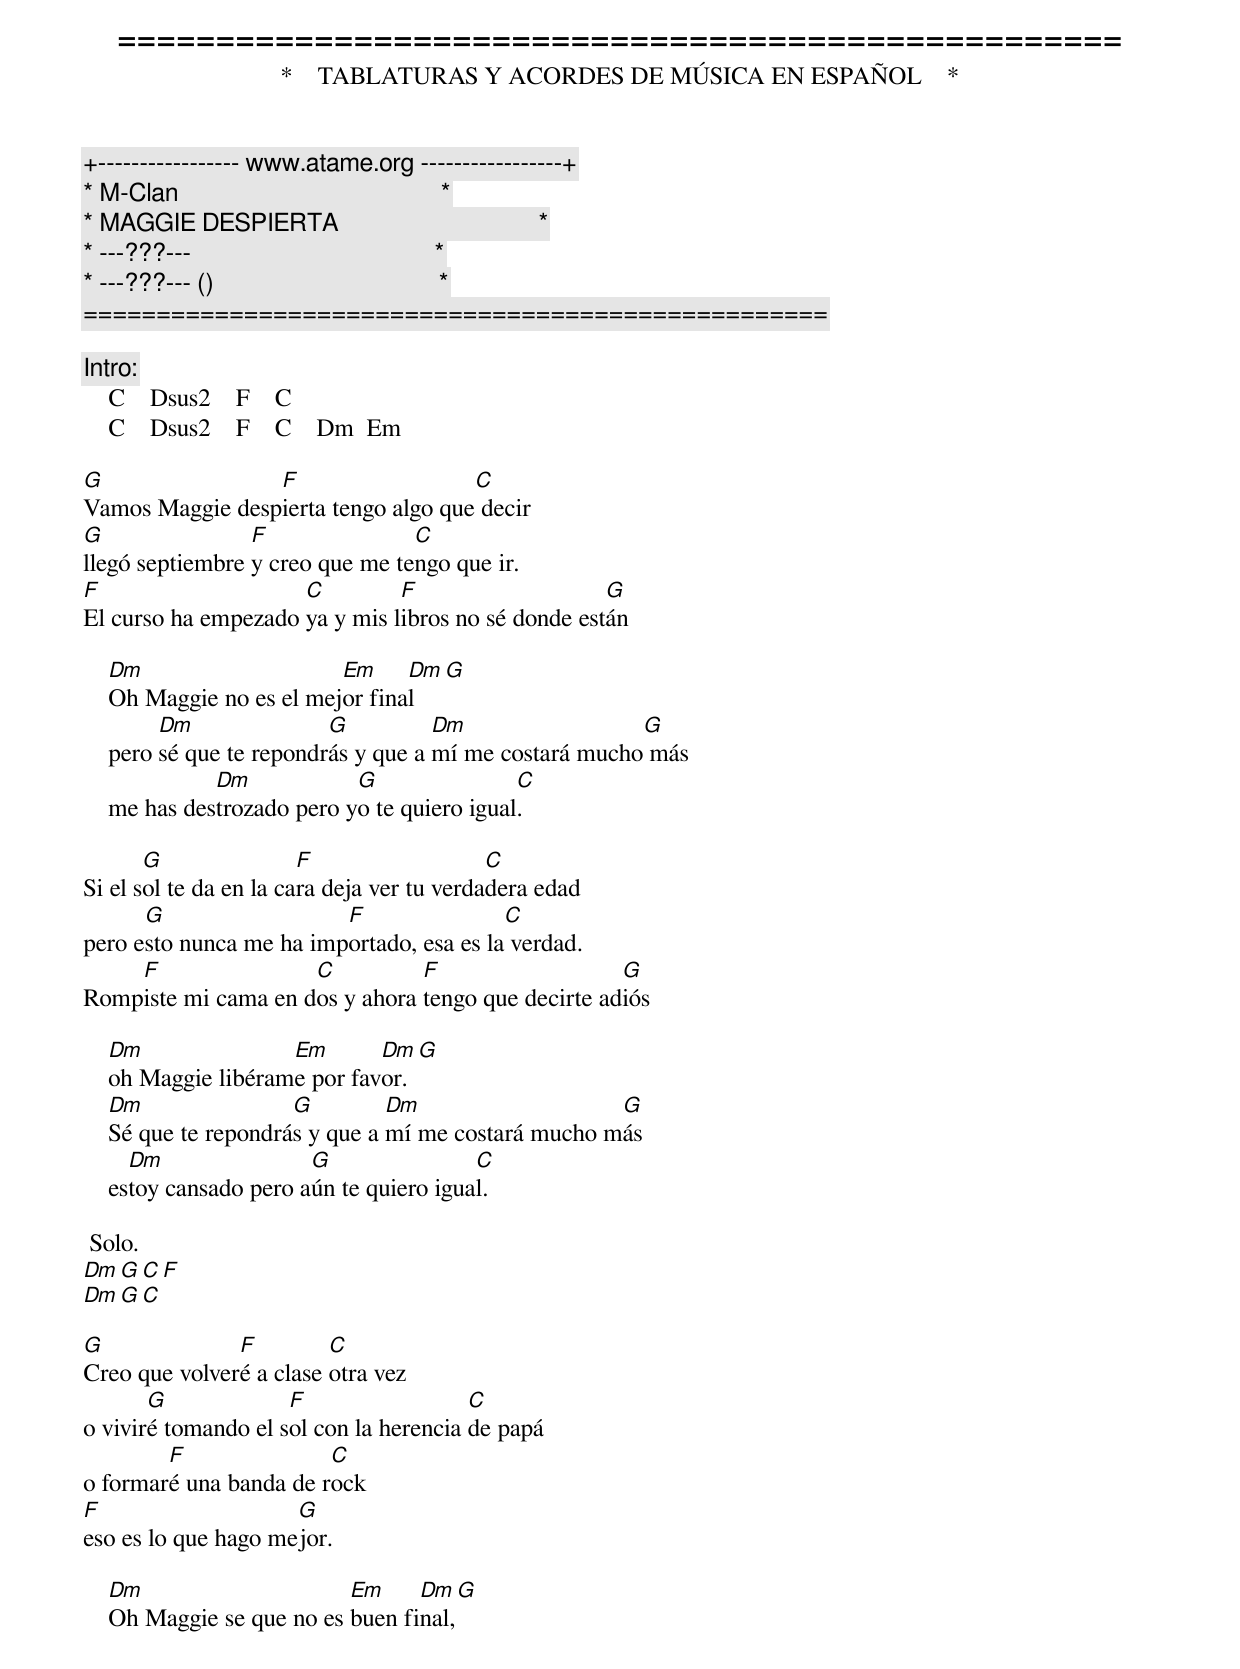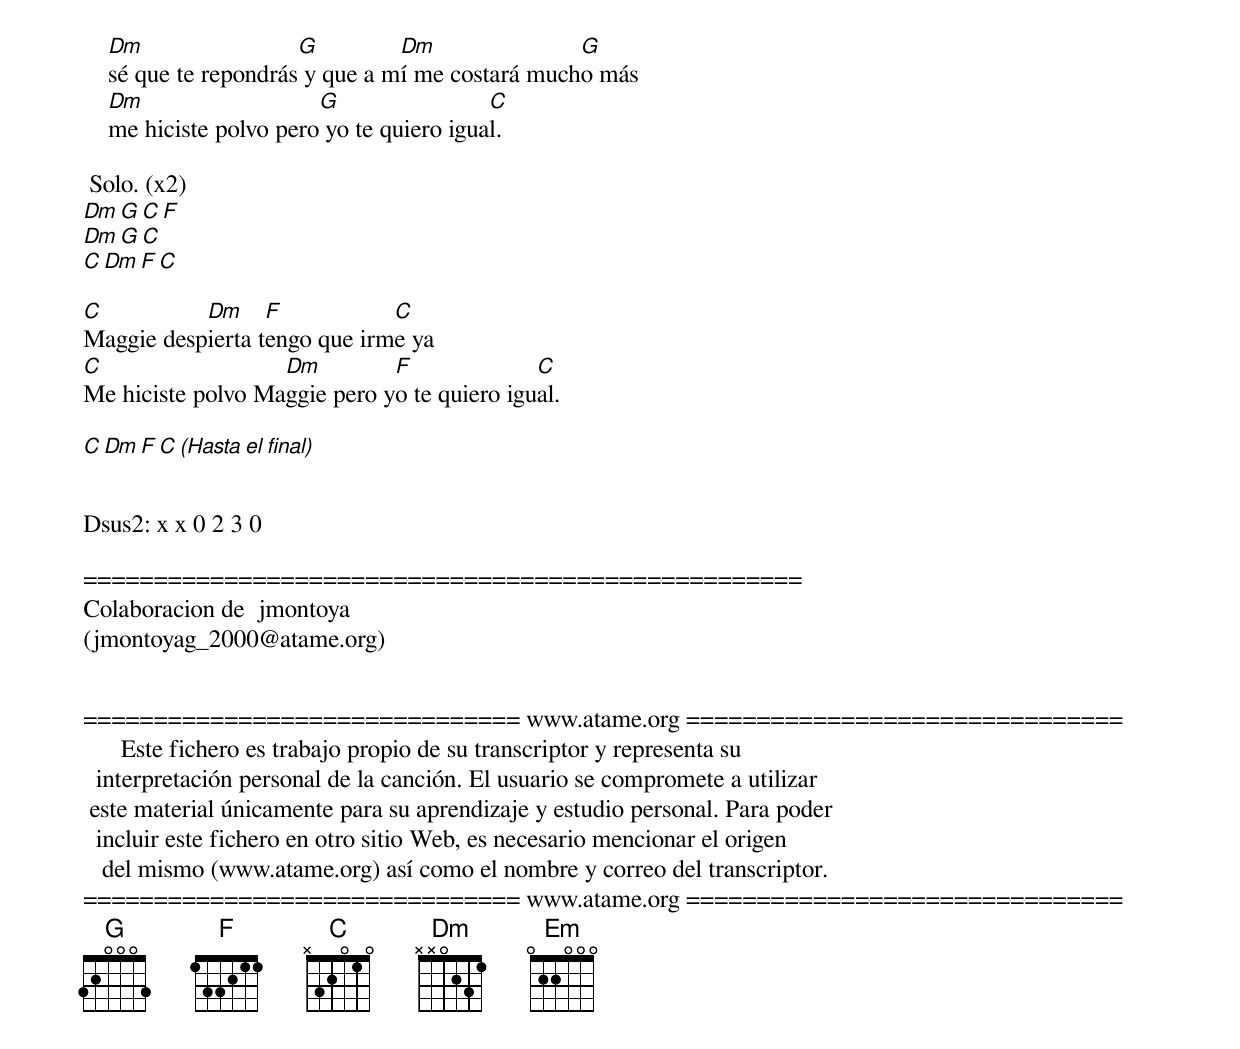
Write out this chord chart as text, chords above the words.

===================================================
*    TABLATURAS Y ACORDES DE MÚSICA EN ESPAÑOL    *
+----------------- www.atame.org -----------------+
* M-Clan                                          *
* MAGGIE DESPIERTA                                *
* ---???---                                       *
* ---???--- ()                                    *
===================================================

 Intro:
    C    Dsus2    F    C
    C    Dsus2    F    C    Dm  Em

G                F                   C
Vamos Maggie despierta tengo algo que decir
G                F               C
llegó septiembre y creo que me tengo que ir.
F                    C         F                    G
El curso ha empezado ya y mis libros no sé donde están

    Dm                    Em     Dm          G
    Oh Maggie no es el mejor final
         Dm               G          Dm                 G
    pero sé que te repondrás y que a mí me costará mucho más
              Dm            G                C
    me has destrozado pero yo te quiero igual.

       G                F                   C
Si el sol te da en la cara deja ver tu verdadera edad
      G                  F                C
pero esto nunca me ha importado, esa es la verdad.
    F                C          F                   G
Rompiste mi cama en dos y ahora tengo que decirte adiós

    Dm               Em       Dm          G
    oh Maggie libérame por favor.
    Dm                G         Dm                   G
    Sé que te repondrás y que a mí me costará mucho más
      Dm                G                C
    estoy cansado pero aún te quiero igual.

 Solo.
    Dm    G    C    F
    Dm    G    C

G              F         C
Creo que volveré a clase otra vez
       G             F                  C
o viviré tomando el sol con la herencia de papá
        F               C
o formaré una banda de rock
F                    G
eso es lo que hago mejor.

    Dm                     Em     Dm          G
    Oh Maggie se que no es buen final,
    Dm                 G         Dm               G
    sé que te repondrás y que a mí me costará mucho más
    Dm                   G                 C
    me hiciste polvo pero yo te quiero igual.

 Solo. (x2)
    Dm    G    C    F
    Dm    G    C
    C     Dm   F    C

C          Dm     F           C
Maggie despierta tengo que irme ya
C                  Dm         F              C
Me hiciste polvo Maggie pero yo te quiero igual.

C   Dm   F   C (Hasta el final)


Dsus2: x x 0 2 3 0

===================================================
Colaboracion de  jmontoya
(jmontoyag_2000@atame.org)


=============================== www.atame.org ===============================
      Este fichero es trabajo propio de su transcriptor y representa su
  interpretación personal de la canción. El usuario se compromete a utilizar
 este material únicamente para su aprendizaje y estudio personal. Para poder
  incluir este fichero en otro sitio Web, es necesario mencionar el origen
   del mismo (www.atame.org) así como el nombre y correo del transcriptor.
=============================== www.atame.org ===============================
